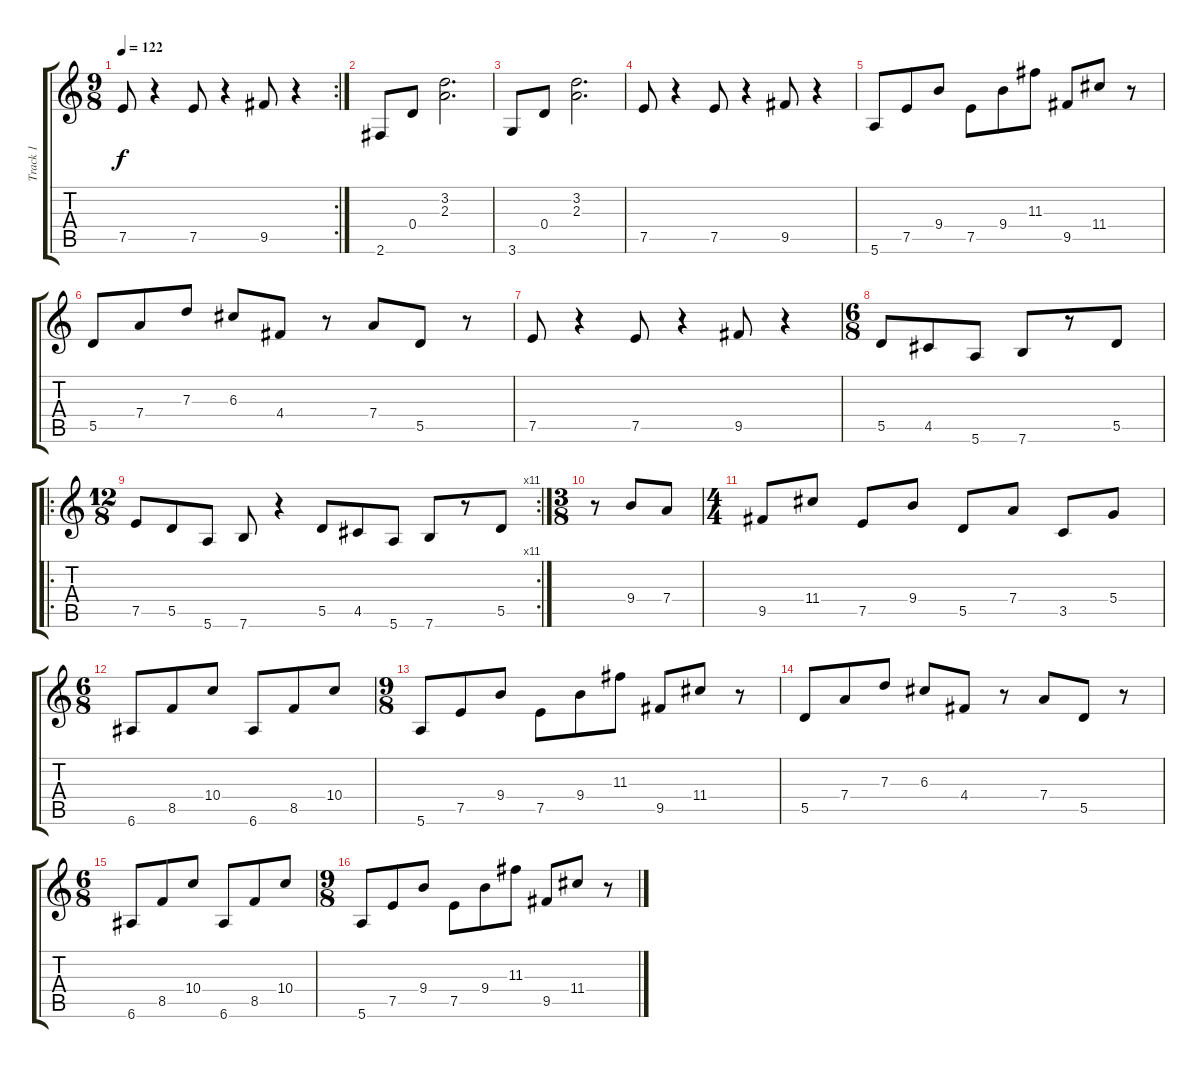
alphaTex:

\track ("Track 1" "Track 1") {instrument acousticguitarsteel}
\staff {score tabs}
\tuning (E4 B3 G3 D3 A2 E2) {hide}
\rc 2
\ts (9 8)
\tempo 122
\clef g2
\ks c
7.5.8{dy f} r.4 7.5.8 r.4 9.5.8 r.4 |
2.6.8 0.4.8 (3.2 2.3).2{d} |
3.6.8 0.4.8 (3.2 2.3).2{d} |
7.5.8 r.4 7.5.8 r.4 9.5.8 r.4 |
5.6.8 7.5.8 9.4.8 7.5.8 9.4.8 11.3.8 9.5.8 11.4.8 r.8 |
5.5.8 7.4.8 7.3.8 6.3.8 4.4.8 r.8 7.4.8 5.5.8 r.8 |
7.5.8 r.4 7.5.8 r.4 9.5.8 r.4 |
\ts (6 8)
5.5.8 4.5.8 5.6.8 7.6.8 r.8 5.5.8 |
\ro
\rc 11
\ts (12 8)
7.5.8 5.5.8 5.6.8 7.6.8 r.4 5.5.8 4.5.8 5.6.8 7.6.8 r.8 5.5.8 |
\ts (3 8)
r.8 9.4.8 7.4.8 |
\ts (4 4)
9.5.8 11.4.8 7.5.8 9.4.8 5.5.8 7.4.8 3.5.8 5.4.8 |
\ts (6 8)
6.6.8 8.5.8 10.4.8 6.6.8 8.5.8 10.4.8 |
\ts (9 8)
5.6.8 7.5.8 9.4.8 7.5.8 9.4.8 11.3.8 9.5.8 11.4.8 r.8 |
5.5.8 7.4.8 7.3.8 6.3.8 4.4.8 r.8 7.4.8 5.5.8 r.8 |
\ts (6 8)
6.6.8 8.5.8 10.4.8 6.6.8 8.5.8 10.4.8 |
\ts (9 8)
5.6.8 7.5.8 9.4.8 7.5.8 9.4.8 11.3.8 9.5.8 11.4.8 r.8
